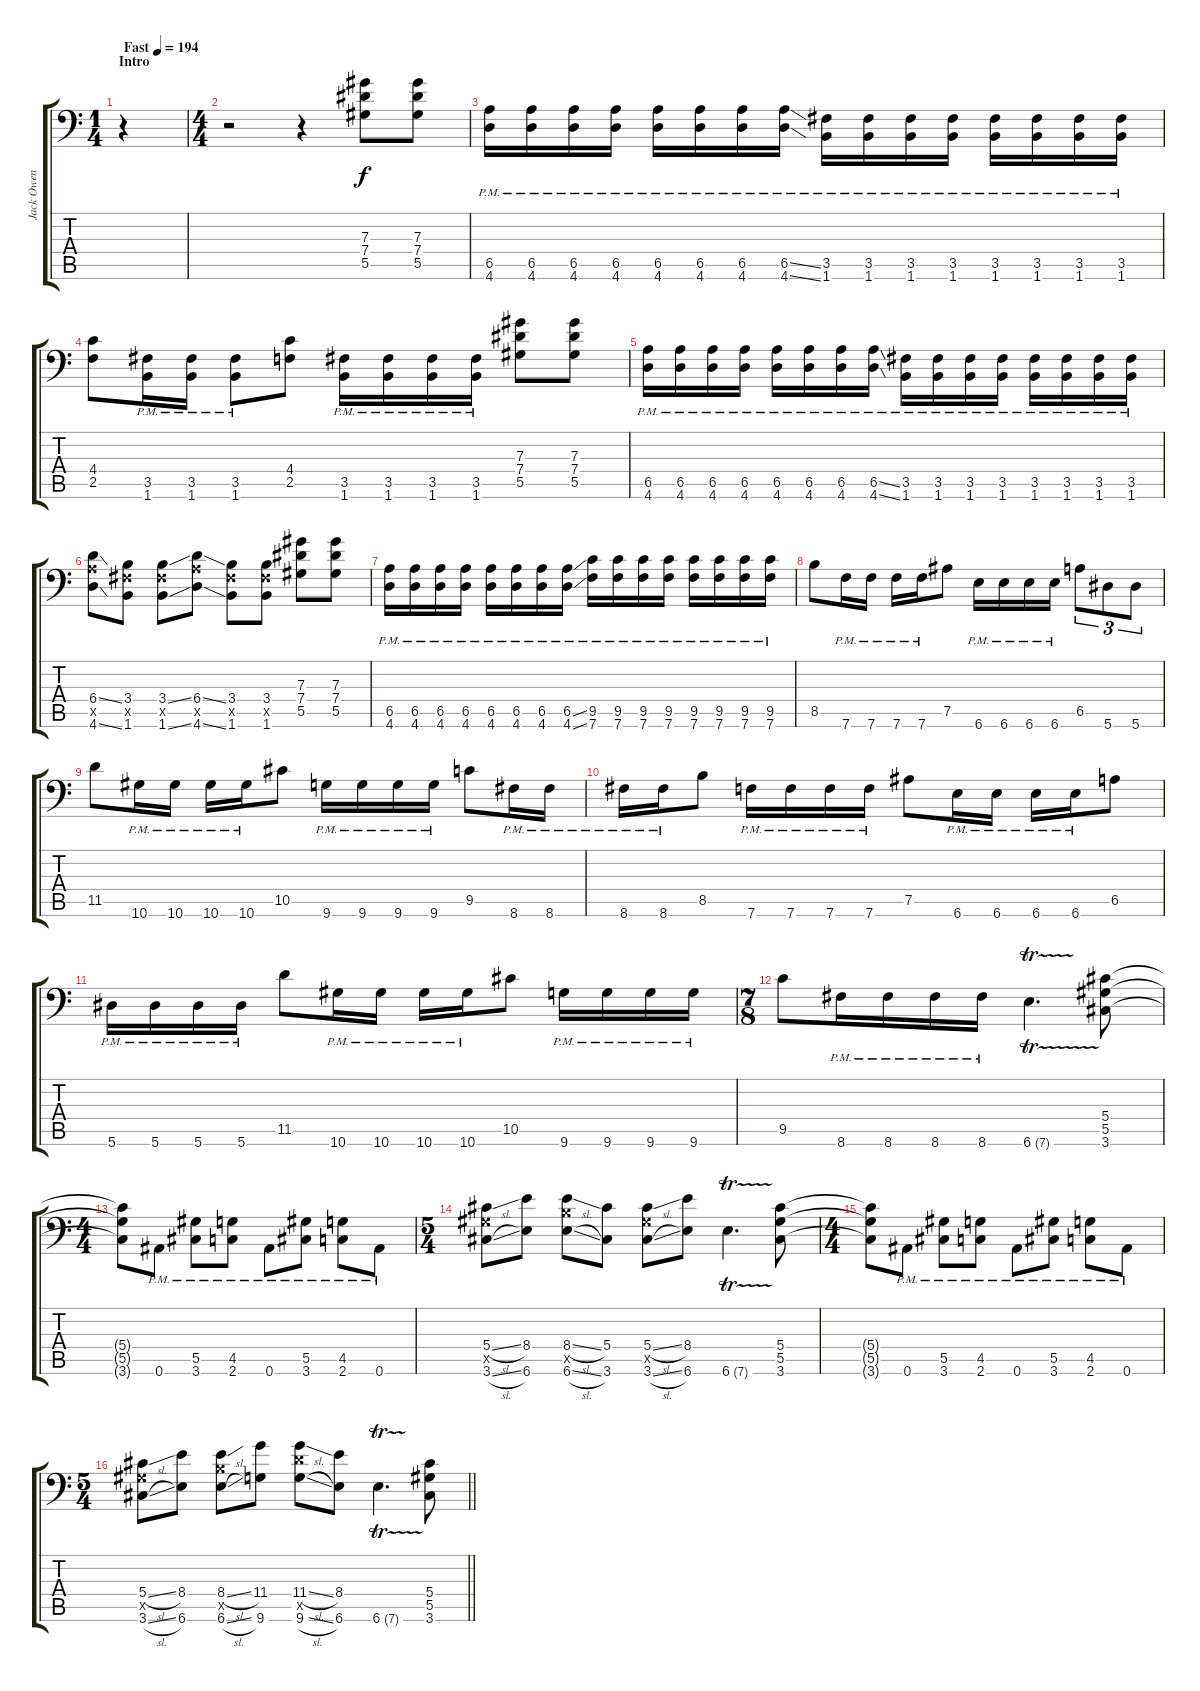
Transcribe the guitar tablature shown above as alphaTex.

\track ("Jack Owen" "Jack Owen") {instrument distortionguitar}
\staff {score tabs}
\tuning (Bb3 F3 Db3 Ab2 Eb2 Bb1) {hide}
\ts (1 4)
\section ("" "Intro")
\tempo (194 "Fast")
\clef f4
\ks c
r.4{dy f instrument distortionguitar} |
\ts (4 4)
r.2 r.4 (7.3 7.4 5.5).8 (7.3 7.4 5.5).8 |
(6.5{pm} 4.6{pm}).16 (6.5{pm} 4.6{pm}).16 (6.5{pm} 4.6{pm}).16 (6.5{pm} 4.6{pm}).16 (6.5{pm} 4.6{pm}).16 (6.5{pm} 4.6{pm}).16 (6.5{pm} 4.6{pm}).16 (6.5{ss pm} 4.6{ss pm}).16 (3.5{pm} 1.6{pm}).16 (3.5{pm} 1.6{pm}).16 (3.5{pm} 1.6{pm}).16 (3.5{pm} 1.6{pm}).16 (3.5{pm} 1.6{pm}).16 (3.5{pm} 1.6{pm}).16 (3.5{pm} 1.6{pm}).16 (3.5{pm} 1.6{pm}).16 |
(4.4 2.5).8 (3.5{pm} 1.6{pm}).16 (3.5{pm} 1.6{pm}).16 (3.5{pm} 1.6{pm}).8 (4.4 2.5).8 (3.5{pm} 1.6{pm}).16 (3.5{pm} 1.6{pm}).16 (3.5{pm} 1.6{pm}).16 (3.5{pm} 1.6{pm}).16 (7.3 7.4 5.5).8 (7.3 7.4 5.5).8 |
(6.5{pm} 4.6{pm}).16 (6.5{pm} 4.6{pm}).16 (6.5{pm} 4.6{pm}).16 (6.5{pm} 4.6{pm}).16 (6.5{pm} 4.6{pm}).16 (6.5{pm} 4.6{pm}).16 (6.5{pm} 4.6{pm}).16 (6.5{ss pm} 4.6{ss pm}).16 (3.5{pm} 1.6{pm}).16 (3.5{pm} 1.6{pm}).16 (3.5{pm} 1.6{pm}).16 (3.5{pm} 1.6{pm}).16 (3.5{pm} 1.6{pm}).16 (3.5{pm} 1.6{pm}).16 (3.5{pm} 1.6{pm}).16 (3.5{pm} 1.6{pm}).16 |
(6.4{ss} 6.5{x} 4.6{ss}).8 (3.4 3.5{x} 1.6).8 (3.4{ss} 3.5{x} 1.6{ss}).8 (6.4{ss} 6.5{x} 4.6{ss}).8 (3.4 3.5{x} 1.6).8 (3.4 3.5{x} 1.6).8 (7.3 7.4 5.5).8 (7.3 7.4 5.5).8 |
(6.5{pm} 4.6{pm}).16 (6.5{pm} 4.6{pm}).16 (6.5{pm} 4.6{pm}).16 (6.5{pm} 4.6{pm}).16 (6.5{pm} 4.6{pm}).16 (6.5{pm} 4.6{pm}).16 (6.5{pm} 4.6{pm}).16 (6.5{ss pm} 4.6{ss pm}).16 (9.5{pm} 7.6{pm}).16 (9.5{pm} 7.6{pm}).16 (9.5{pm} 7.6{pm}).16 (9.5{pm} 7.6{pm}).16 (9.5{pm} 7.6{pm}).16 (9.5{pm} 7.6{pm}).16 (9.5{pm} 7.6{pm}).16 (9.5{pm} 7.6{pm}).16 |
8.5.8 7.6{pm}.16 7.6{pm}.16 7.6{pm}.16 7.6{pm}.16 7.5.8 6.6{pm}.16 6.6{pm}.16 6.6{pm}.16 6.6{pm}.16 6.5.8{tu (3 2)} 5.6.8{tu (3 2)} 5.6.8{tu (3 2)} |
11.5.8 10.6{pm}.16 10.6{pm}.16 10.6{pm}.16 10.6{pm}.16 10.5.8 9.6{pm}.16 9.6{pm}.16 9.6{pm}.16 9.6{pm}.16 9.5.8 8.6{pm}.16 8.6{pm}.16 |
8.6{pm}.16 8.6{pm}.16 8.5.8 7.6{pm}.16 7.6{pm}.16 7.6{pm}.16 7.6{pm}.16 7.5.8 6.6{pm}.16 6.6{pm}.16 6.6{pm}.16 6.6{pm}.16 6.5.8 |
5.6{pm}.16 5.6{pm}.16 5.6{pm}.16 5.6{pm}.16 11.5.8 10.6{pm}.16 10.6{pm}.16 10.6{pm}.16 10.6{pm}.16 10.5.8 9.6{pm}.16 9.6{pm}.16 9.6{pm}.16 9.6{pm}.16 |
\ts (7 8)
9.5.8 8.6{pm}.16 8.6{pm}.16 8.6{pm}.16 8.6{pm}.16 6.6{tr (7 16)}.4{d} (5.4 5.5 3.6).8 |
\ts (4 4)
(5.4{t} 5.5{t} 3.6{t}).8 0.6{pm}.8 (5.5{pm} 3.6{pm}).8 (4.5{pm} 2.6{pm}).8 0.6{pm}.8 (5.5{pm} 3.6{pm}).8 (4.5{pm} 2.6{pm}).8 0.6{pm}.8 |
\ts (5 4)
(5.4{sl} 5.5{x} 3.6{sl}).8 (8.4 6.6).8 (8.4{sl} 8.5{x} 6.6{sl}).8 (5.4 3.6).8 (5.4{sl} 5.5{x} 3.6{sl}).8 (8.4 6.6).8 6.6{tr (7 16)}.4{d} (5.4 5.5 3.6).8 |
\ts (4 4)
(5.4{t} 5.5{t} 3.6{t}).8 0.6{pm}.8 (5.5{pm} 3.6{pm}).8 (4.5{pm} 2.6{pm}).8 0.6{pm}.8 (5.5{pm} 3.6{pm}).8 (4.5{pm} 2.6{pm}).8 0.6{pm}.8 |
\ts (5 4)
\barLineRight lightlight
(5.4{sl} 5.5{x} 3.6{sl}).8 (8.4 6.6).8 (8.4{sl} 8.5{x} 6.6{sl}).8 (11.4 9.6).8 (11.4{sl} 11.5{x} 9.6{sl}).8 (8.4 6.6).8 6.6{tr (7 16)}.4{d} (5.4 5.5 3.6).8
